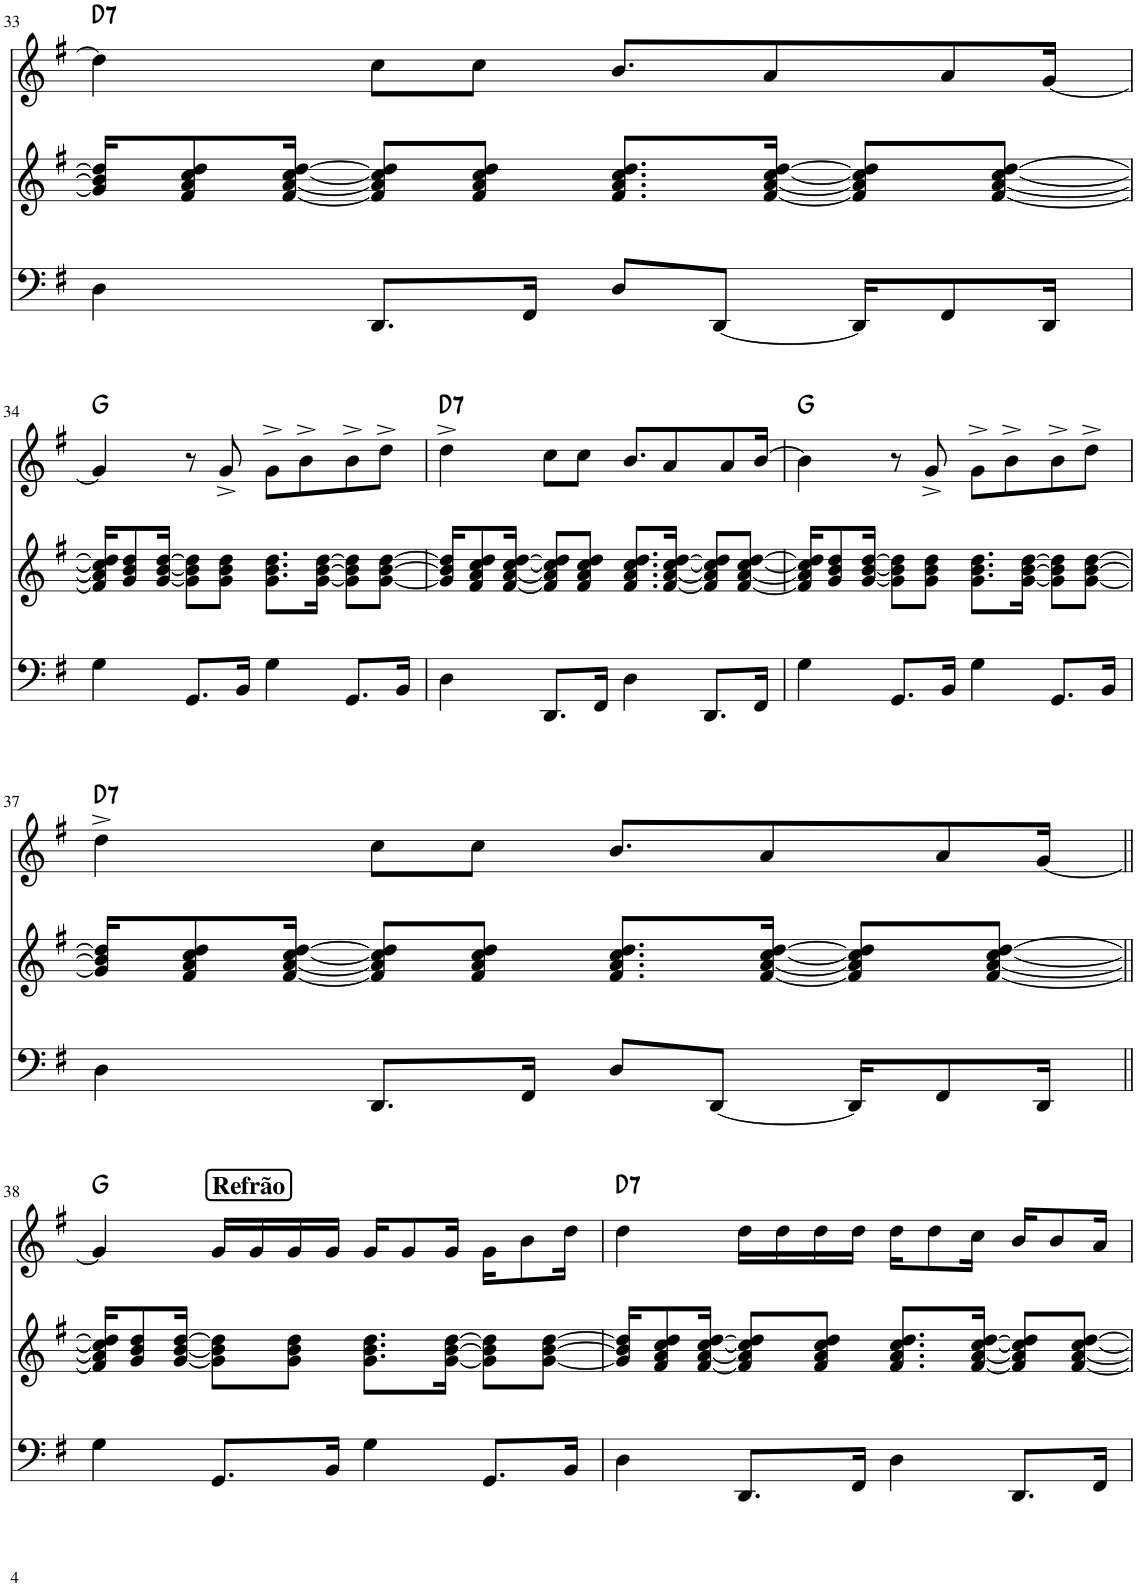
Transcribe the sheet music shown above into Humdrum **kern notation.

**kern	**kern	**kern	**harte
*part3	*part2	*part1	*part1
*staff3	*staff2	*staff1	*
*I"Baixo	*I"Harm.	*I"Mel.1	*
!!LO:PB:g=z
*clefF4	*clefG2	*clefG2	*
*k[f#]	*k[f#]	*k[f#]	*
*M4/4	*M4/4	*M4/4	*
=33	=33	=33	=33
!	!	!	!LO:H:kt=7
4D\	16g/] 16b/] 16dd/]KL	4dd\]	D:7
.	8f#/ 8a/ 8cc/ 8dd/	.	.
.	[16f#/ [16a/ [16cc/ [16dd/Jk	.	.
8.DD/L	8f#/] 8a/] 8cc/] 8dd/]L	8cc\L	.
.	8f#/ 8a/ 8cc/ 8dd/J	8cc\J	.
16FF#/Jk	.	.	.
8D/L	8.f#/ 8.a/ 8.cc/ 8.dd/L	8.b/L	.
[8DD/J	.	.	.
.	[16f#/ [16a/ [16cc/ [16dd/Jk	8a/	.
16DD/KL]	8f#/] 8a/] 8cc/] 8dd/]L	.	.
8FF#/	.	8a/	.
.	[8f#/ [8a/ [8cc/ [8dd/J	.	.
16DD/Jk	.	[16g/Jk	.
!!LO:LB:g=z
=34	=34	=34	=34
!	!	!	!LO:H:kt=N.C.
4G\	16f#/] 16a/] 16cc/] 16dd/]KL	4g/]	N
.	8g/ 8b/ 8dd/	.	.
.	[16g/ [16b/ [16dd/Jk	.	.
8.GG/L	8g\] 8b\] 8dd\]L	8r	.
.	8g\ 8b\ 8dd\J	8g^/	.
16BB/Jk	.	.	.
4G\	8.g\ 8.b\ 8.dd\L	8g^\L	.
.	.	8b^\	.
.	[16g\ [16b\ [16dd\Jk	.	.
8.GG/L	8g\] 8b\] 8dd\]L	8b^\	.
.	[8g\ [8b\ [8dd\J	8dd^\J	.
16BB/Jk	.	.	.
=35	=35	=35	=35
!	!	!	!LO:H:kt=7
4D\	16g/] 16b/] 16dd/]KL	4dd^\	D:7
.	8f#/ 8a/ 8cc/ 8dd/	.	.
.	[16f#/ [16a/ [16cc/ [16dd/Jk	.	.
8.DD/L	8f#/] 8a/] 8cc/] 8dd/]L	8cc\L	.
.	8f#/ 8a/ 8cc/ 8dd/J	8cc\J	.
16FF#/Jk	.	.	.
4D\	8.f#/ 8.a/ 8.cc/ 8.dd/L	8.b/L	.
.	[16f#/ [16a/ [16cc/ [16dd/Jk	8a/	.
8.DD/L	8f#/] 8a/] 8cc/] 8dd/]L	.	.
.	.	8a/	.
.	[8f#/ [8a/ [8cc/ [8dd/J	.	.
16FF#/Jk	.	[16b/Jk	.
=36	=36	=36	=36
!	!	!	!LO:H:kt=N.C.
4G\	16f#/] 16a/] 16cc/] 16dd/]KL	4b\]	N
.	8g/ 8b/ 8dd/	.	.
.	[16g/ [16b/ [16dd/Jk	.	.
8.GG/L	8g\] 8b\] 8dd\]L	8r	.
.	8g\ 8b\ 8dd\J	8g^/	.
16BB/Jk	.	.	.
4G\	8.g\ 8.b\ 8.dd\L	8g^\L	.
.	.	8b^\	.
.	[16g\ [16b\ [16dd\Jk	.	.
8.GG/L	8g\] 8b\] 8dd\]L	8b^\	.
.	[8g\ [8b\ [8dd\J	8dd^\J	.
16BB/Jk	.	.	.
!!LO:LB:g=z
=37	=37	=37	=37
!	!	!	!LO:H:kt=7
4D\	16g/] 16b/] 16dd/]KL	4dd^\	D:7
.	8f#/ 8a/ 8cc/ 8dd/	.	.
.	[16f#/ [16a/ [16cc/ [16dd/Jk	.	.
8.DD/L	8f#/] 8a/] 8cc/] 8dd/]L	8cc\L	.
.	8f#/ 8a/ 8cc/ 8dd/J	8cc\J	.
16FF#/Jk	.	.	.
8D/L	8.f#/ 8.a/ 8.cc/ 8.dd/L	8.b/L	.
[8DD/J	.	.	.
.	[16f#/ [16a/ [16cc/ [16dd/Jk	8a/	.
16DD/KL]	8f#/] 8a/] 8cc/] 8dd/]L	.	.
8FF#/	.	8a/	.
.	[8f#/ [8a/ [8cc/ [8dd/J	.	.
16DD/Jk	.	[16g/Jk	.
!!LO:LB:g=z
!!LO:REH:place=s1:a:B:cj:fs=12:t=Refrão:qo=1
=38||	=38||	=38||	=38||
!	!	!	!LO:H:kt=N.C.
4G\	16f#/] 16a/] 16cc/] 16dd/]KL	4g/]	N
.	8g/ 8b/ 8dd/	.	.
.	[16g/ [16b/ [16dd/Jk	.	.
8.GG/L	8g\] 8b\] 8dd\]L	16g/LL	.
.	.	16g/	.
.	8g\ 8b\ 8dd\J	16g/	.
16BB/Jk	.	16g/JJ	.
4G\	8.g\ 8.b\ 8.dd\L	16g/KL	.
.	.	8g/	.
.	[16g\ [16b\ [16dd\Jk	16g/Jk	.
8.GG/L	8g\] 8b\] 8dd\]L	16g\KL	.
.	.	8b\	.
.	[8g\ [8b\ [8dd\J	.	.
16BB/Jk	.	16dd\Jk	.
=39	=39	=39	=39
!	!	!	!LO:H:kt=7
4D\	16g/] 16b/] 16dd/]KL	4dd\	D:7
.	8f#/ 8a/ 8cc/ 8dd/	.	.
.	[16f#/ [16a/ [16cc/ [16dd/Jk	.	.
8.DD/L	8f#/] 8a/] 8cc/] 8dd/]L	16dd\LL	.
.	.	16dd\	.
.	8f#/ 8a/ 8cc/ 8dd/J	16dd\	.
16FF#/Jk	.	16dd\JJ	.
4D\	8.f#/ 8.a/ 8.cc/ 8.dd/L	16dd\KL	.
.	.	8dd\	.
.	[16f#/ [16a/ [16cc/ [16dd/Jk	16cc\Jk	.
8.DD/L	8f#/] 8a/] 8cc/] 8dd/]L	16b/KL	.
.	.	8b/	.
.	[8f#/ [8a/ [8cc/ [8dd/J	.	.
16FF#/Jk	.	16a/Jk	.
=	=	=	=
*-	*-	*-	*-
